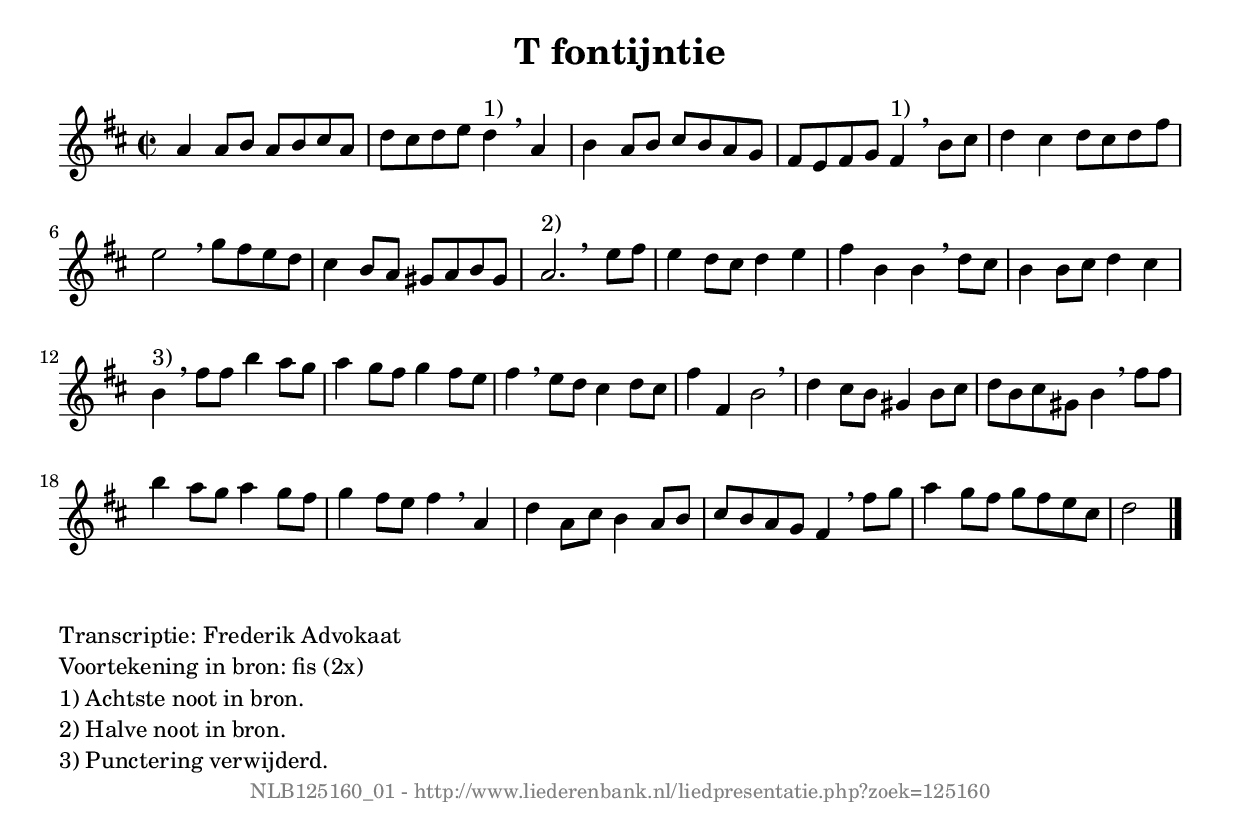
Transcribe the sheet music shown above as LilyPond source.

%
% produced by wce2krn 1.64 (7 June 2014)
%
\version"2.16"
#(append! paper-alist '(("long" . (cons (* 210 mm) (* 2000 mm)))))
#(set-default-paper-size "long")
sb = {\breathe}
mBreak = {\breathe }
bBreak = {\breathe }
x = {\once\override NoteHead #'style = #'cross }
gl=\glissando
itime={\override Staff.TimeSignature #'stencil = ##f }
ficta = {\once\set suggestAccidentals = ##t}
fine = {\once\override Score.RehearsalMark #'self-alignment-X = #1 \mark \markup {\italic{Fine}}}
dc = {\once\override Score.RehearsalMark #'self-alignment-X = #1 \mark \markup {\italic{D.C.}}}
dcf = {\once\override Score.RehearsalMark #'self-alignment-X = #1 \mark \markup {\italic{D.C. al Fine}}}
dcc = {\once\override Score.RehearsalMark #'self-alignment-X = #1 \mark \markup {\italic{D.C. al Coda}}}
ds = {\once\override Score.RehearsalMark #'self-alignment-X = #1 \mark \markup {\italic{D.S.}}}
dsf = {\once\override Score.RehearsalMark #'self-alignment-X = #1 \mark \markup {\italic{D.S. al Fine}}}
dsc = {\once\override Score.RehearsalMark #'self-alignment-X = #1 \mark \markup {\italic{D.S. al Coda}}}
pv = {\set Score.repeatCommands = #'((volta "1"))}
sv = {\set Score.repeatCommands = #'((volta "2"))}
tv = {\set Score.repeatCommands = #'((volta "3"))}
qv = {\set Score.repeatCommands = #'((volta "4"))}
xv = {\set Score.repeatCommands = #'((volta #f))}
\header{ tagline = ""
title = "T fontijntie"
}
\score {{
\key d \major
\relative g'
{
\set melismaBusyProperties = #'()
\time 2/2
\tempo 4=120
\override Score.MetronomeMark #'transparent = ##t
\override Score.RehearsalMark #'break-visibility = #(vector #t #t #f)
a4 a8 b a b cis a d cis d e d4^"1)" \sb a4 b a8 b cis b a g fis e fis g fis4^"1)" \mBreak
b8 cis d4 cis d8 cis d fis e2 \sb g8 fis e d cis4 b8 a gis a b gis a2.^"2)" \bar ":|" \bBreak
e'8 fis | e4 d8 cis d4 e fis b, b \sb d8 cis b4 b8 cis d4 cis b^"3)" \mBreak
fis'8 fis b4 a8 g a4 g8 fis g4 fis8 e fis4 \sb e8 d cis4 d8 cis fis4 fis, b2 \mBreak \bar "|"
d4 cis8 b gis4 b8 cis d b cis gis b4 \mBreak
fis'8 fis b4 a8 g a4 g8 fis g4 fis8 e fis4 \sb a, d a8 cis b4 a8 b cis b a g fis4 \mBreak
fis'8 g a4 g8 fis g fis e cis d2 \bar "|."
 }}
 \midi { }
 \layout {
            indent = 0.0\cm
}
}
\markup { \wordwrap-string #" 
Transcriptie: Frederik Advokaat

Voortekening in bron: fis (2x)

1) Achtste noot in bron.

2) Halve noot in bron.

3) Punctering verwijderd.
"}
\markup { \vspace #0 } \markup { \with-color #grey \fill-line { \center-column { \smaller "NLB125160_01 - http://www.liederenbank.nl/liedpresentatie.php?zoek=125160" } } }
